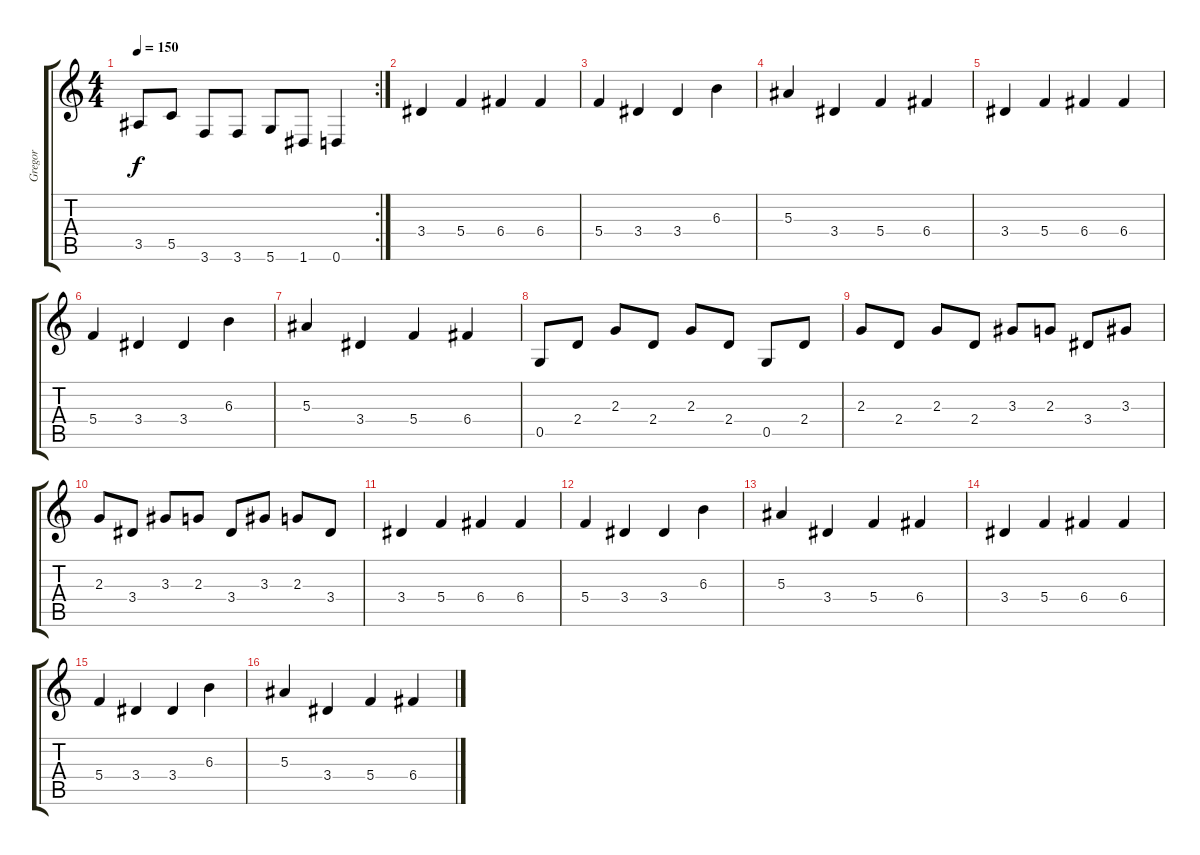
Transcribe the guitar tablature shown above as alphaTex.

\track ("Gregor" "Gregor") {instrument distortionguitar}
\staff {score tabs}
\tuning (D4 A3 F3 C3 G2 D2) {hide}
\rc 2
\ts (4 4)
\tempo 150
\clef g2
\ks c
3.5.8{dy f} 5.5.8 3.6.8 3.6.8 5.6.8 1.6.8 0.6.4 |
3.4.4 5.4.4 6.4.4 6.4.4 |
5.4.4 3.4.4 3.4.4 6.3.4 |
5.3.4 3.4.4 5.4.4 6.4.4 |
3.4.4 5.4.4 6.4.4 6.4.4 |
5.4.4 3.4.4 3.4.4 6.3.4 |
5.3.4 3.4.4 5.4.4 6.4.4 |
0.5.8 2.4.8 2.3.8 2.4.8 2.3.8 2.4.8 0.5.8 2.4.8 |
2.3.8 2.4.8 2.3.8 2.4.8 3.3.8 2.3.8 3.4.8 3.3.8 |
2.3.8 3.4.8 3.3.8 2.3.8 3.4.8 3.3.8 2.3.8 3.4.8 |
3.4.4 5.4.4 6.4.4 6.4.4 |
5.4.4 3.4.4 3.4.4 6.3.4 |
5.3.4 3.4.4 5.4.4 6.4.4 |
3.4.4 5.4.4 6.4.4 6.4.4 |
5.4.4 3.4.4 3.4.4 6.3.4 |
5.3.4 3.4.4 5.4.4 6.4.4
